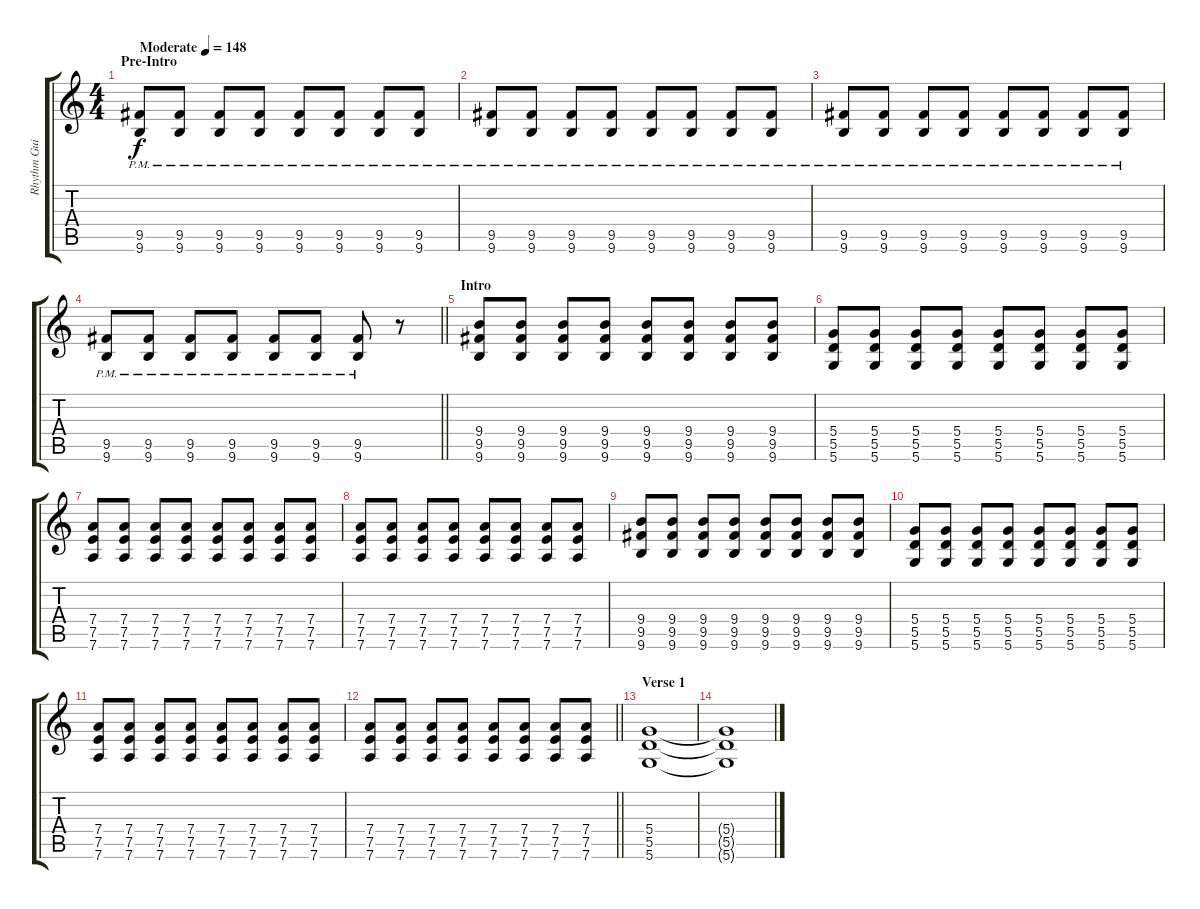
\track ("Rhythm Guitar" "Rhythm Gui") {instrument overdrivenguitar}
\staff {score tabs}
\tuning (E4 B3 G3 D3 A2 D2) {hide}
\ts (4 4)
\section ("" "Pre-Intro")
\tempo (148 "Moderate")
\clef g2
\ks c
(9.5{pm} 9.6{pm}).8{dy f instrument overdrivenguitar} (9.5{pm} 9.6{pm}).8 (9.5{pm} 9.6{pm}).8 (9.5{pm} 9.6{pm}).8 (9.5{pm} 9.6{pm}).8 (9.5{pm} 9.6{pm}).8 (9.5{pm} 9.6{pm}).8 (9.5{pm} 9.6{pm}).8 |
(9.5{pm} 9.6{pm}).8 (9.5{pm} 9.6{pm}).8 (9.5{pm} 9.6{pm}).8 (9.5{pm} 9.6{pm}).8 (9.5{pm} 9.6{pm}).8 (9.5{pm} 9.6{pm}).8 (9.5{pm} 9.6{pm}).8 (9.5{pm} 9.6{pm}).8 |
(9.5{pm} 9.6{pm}).8 (9.5{pm} 9.6{pm}).8 (9.5{pm} 9.6{pm}).8 (9.5{pm} 9.6{pm}).8 (9.5{pm} 9.6{pm}).8 (9.5{pm} 9.6{pm}).8 (9.5{pm} 9.6{pm}).8 (9.5{pm} 9.6{pm}).8 |
\barLineRight lightlight
(9.5{pm} 9.6{pm}).8 (9.5{pm} 9.6{pm}).8 (9.5{pm} 9.6{pm}).8 (9.5{pm} 9.6{pm}).8 (9.5{pm} 9.6{pm}).8 (9.5{pm} 9.6{pm}).8 (9.5{pm} 9.6{pm}).8 r.8 |
\section ("" "Intro")
(9.4 9.5 9.6).8 (9.4 9.5 9.6).8 (9.4 9.5 9.6).8 (9.4 9.5 9.6).8 (9.4 9.5 9.6).8 (9.4 9.5 9.6).8 (9.4 9.5 9.6).8 (9.4 9.5 9.6).8 |
(5.4 5.5 5.6).8 (5.4 5.5 5.6).8 (5.4 5.5 5.6).8 (5.4 5.5 5.6).8 (5.4 5.5 5.6).8 (5.4 5.5 5.6).8 (5.4 5.5 5.6).8 (5.4 5.5 5.6).8 |
(7.4 7.5 7.6).8 (7.4 7.5 7.6).8 (7.4 7.5 7.6).8 (7.4 7.5 7.6).8 (7.4 7.5 7.6).8 (7.4 7.5 7.6).8 (7.4 7.5 7.6).8 (7.4 7.5 7.6).8 |
(7.4 7.5 7.6).8 (7.4 7.5 7.6).8 (7.4 7.5 7.6).8 (7.4 7.5 7.6).8 (7.4 7.5 7.6).8 (7.4 7.5 7.6).8 (7.4 7.5 7.6).8 (7.4 7.5 7.6).8 |
(9.4 9.5 9.6).8 (9.4 9.5 9.6).8 (9.4 9.5 9.6).8 (9.4 9.5 9.6).8 (9.4 9.5 9.6).8 (9.4 9.5 9.6).8 (9.4 9.5 9.6).8 (9.4 9.5 9.6).8 |
(5.4 5.5 5.6).8 (5.4 5.5 5.6).8 (5.4 5.5 5.6).8 (5.4 5.5 5.6).8 (5.4 5.5 5.6).8 (5.4 5.5 5.6).8 (5.4 5.5 5.6).8 (5.4 5.5 5.6).8 |
(7.4 7.5 7.6).8 (7.4 7.5 7.6).8 (7.4 7.5 7.6).8 (7.4 7.5 7.6).8 (7.4 7.5 7.6).8 (7.4 7.5 7.6).8 (7.4 7.5 7.6).8 (7.4 7.5 7.6).8 |
\barLineRight lightlight
(7.4 7.5 7.6).8 (7.4 7.5 7.6).8 (7.4 7.5 7.6).8 (7.4 7.5 7.6).8 (7.4 7.5 7.6).8 (7.4 7.5 7.6).8 (7.4 7.5 7.6).8 (7.4 7.5 7.6).8 |
\section ("" "Verse 1")
(5.4 5.5 5.6).1 |
(5.4{t} 5.5{t} 5.6{t}).1
